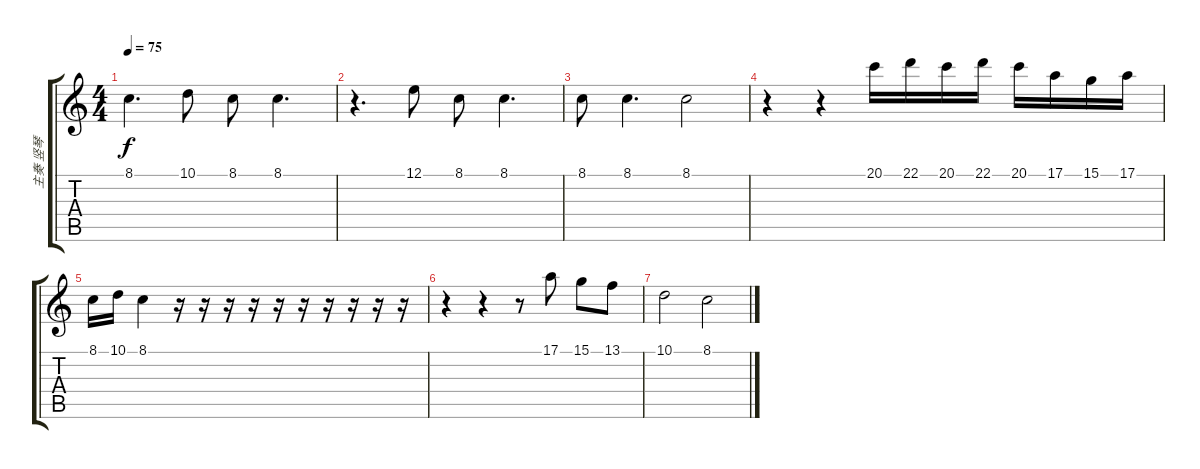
\track ("主奏 竖琴" "主奏 竖琴") {instrument orchestralharp}
\staff {score tabs}
\tuning (E4 B3 G3 D3 A2 E2) {hide}
\ts (4 4)
\tempo 75
\clef g2
\ks c
8.1.4{d dy f} 10.1.8 8.1.8 8.1.4{d} |
r.4{d} 12.1.8 8.1.8 8.1.4{d} |
8.1.8 8.1.4{d} 8.1.2 |
r.4 r.4 20.1.16 22.1.16 20.1.16 22.1.16 20.1.16 17.1.16 15.1.16 17.1.16 |
8.1.16 10.1.16 8.1.4 r.16 r.16 r.16 r.16 r.16 r.16 r.16 r.16 r.16 r.16 |
r.4 r.4 r.8 17.1.8 15.1.8 13.1.8 |
10.1.2 8.1.2
